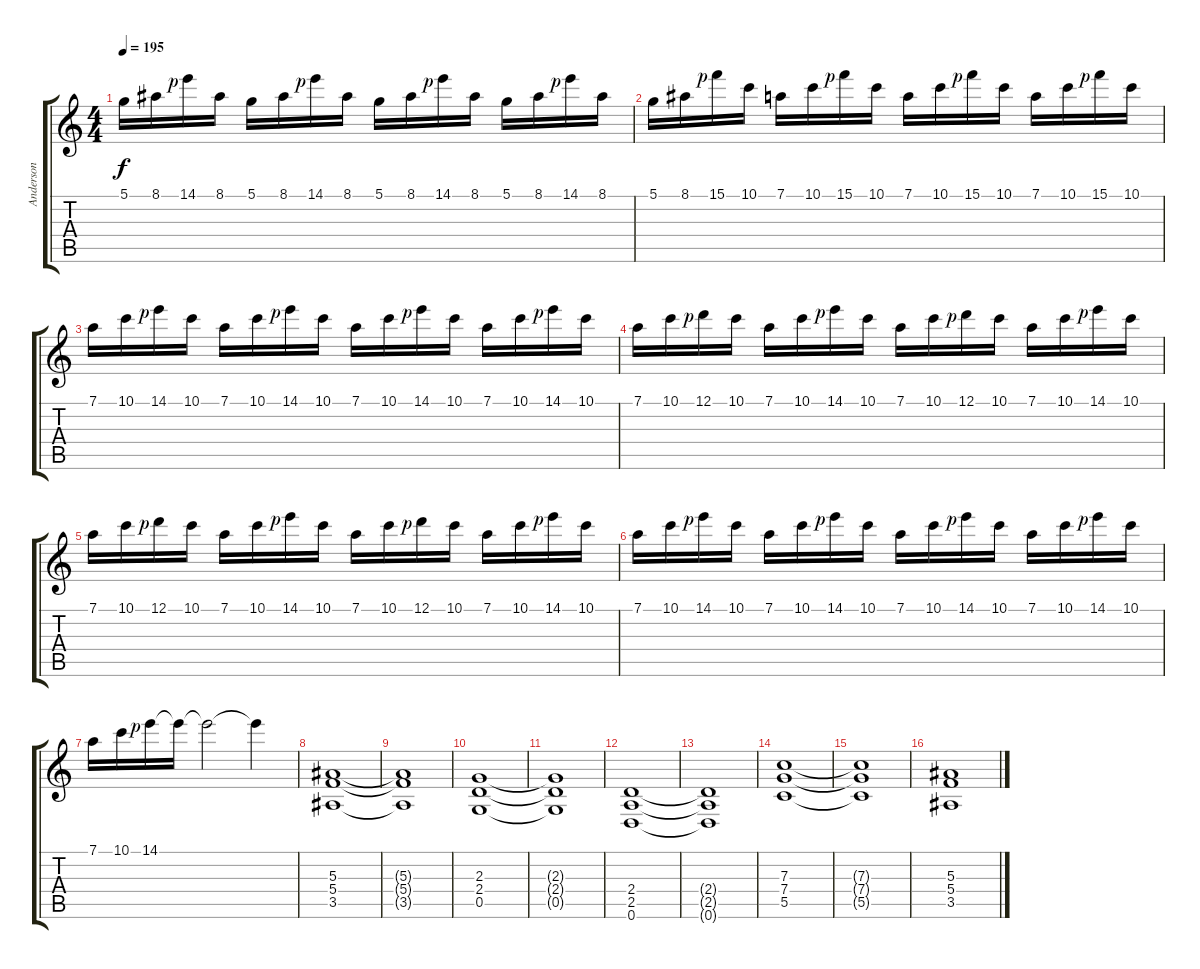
\track ("Anderson" "Anderson") {instrument distortionguitar}
\staff {score tabs}
\tuning (D4 A3 F3 C3 G2 D2) {hide}
\ts (4 4)
\tempo 195
\clef g2
\ks c
5.1.16{dy f} 8.1.16 14.1{rf 1}.16 8.1.16 5.1.16 8.1.16 14.1{rf 1}.16 8.1.16 5.1.16 8.1.16 14.1{rf 1}.16 8.1.16 5.1.16 8.1.16 14.1{rf 1}.16 8.1.16 |
5.1.16 8.1.16 15.1{rf 1}.16 10.1.16 7.1.16 10.1.16 15.1{rf 1}.16 10.1.16 7.1.16 10.1.16 15.1{rf 1}.16 10.1.16 7.1.16 10.1.16 15.1{rf 1}.16 10.1.16 |
7.1.16 10.1.16 14.1{rf 1}.16 10.1.16 7.1.16 10.1.16 14.1{rf 1}.16 10.1.16 7.1.16 10.1.16 14.1{rf 1}.16 10.1.16 7.1.16 10.1.16 14.1{rf 1}.16 10.1.16 |
7.1.16 10.1.16 12.1{rf 1}.16 10.1.16 7.1.16 10.1.16 14.1{rf 1}.16 10.1.16 7.1.16 10.1.16 12.1{rf 1}.16 10.1.16 7.1.16 10.1.16 14.1{rf 1}.16 10.1.16 |
7.1.16 10.1.16 12.1{rf 1}.16 10.1.16 7.1.16 10.1.16 14.1{rf 1}.16 10.1.16 7.1.16 10.1.16 12.1{rf 1}.16 10.1.16 7.1.16 10.1.16 14.1{rf 1}.16 10.1.16 |
7.1.16 10.1.16 14.1{rf 1}.16 10.1.16 7.1.16 10.1.16 14.1{rf 1}.16 10.1.16 7.1.16 10.1.16 14.1{rf 1}.16 10.1.16 7.1.16 10.1.16 14.1{rf 1}.16 10.1.16 |
7.1.16 10.1.16 14.1{rf 1}.16 14.1{t}.16 14.1{t}.2 14.1{t}.4 |
(5.3 5.4 3.5).1 |
(5.3{t} 5.4{t} 3.5{t}).1 |
(2.3 2.4 0.5).1 |
(2.3{t} 2.4{t} 0.5{t}).1 |
(2.4 2.5 0.6).1 |
(2.4{t} 2.5{t} 0.6{t}).1 |
(7.3 7.4 5.5).1 |
(7.3{t} 7.4{t} 5.5{t}).1 |
(5.3 5.4 3.5).1
